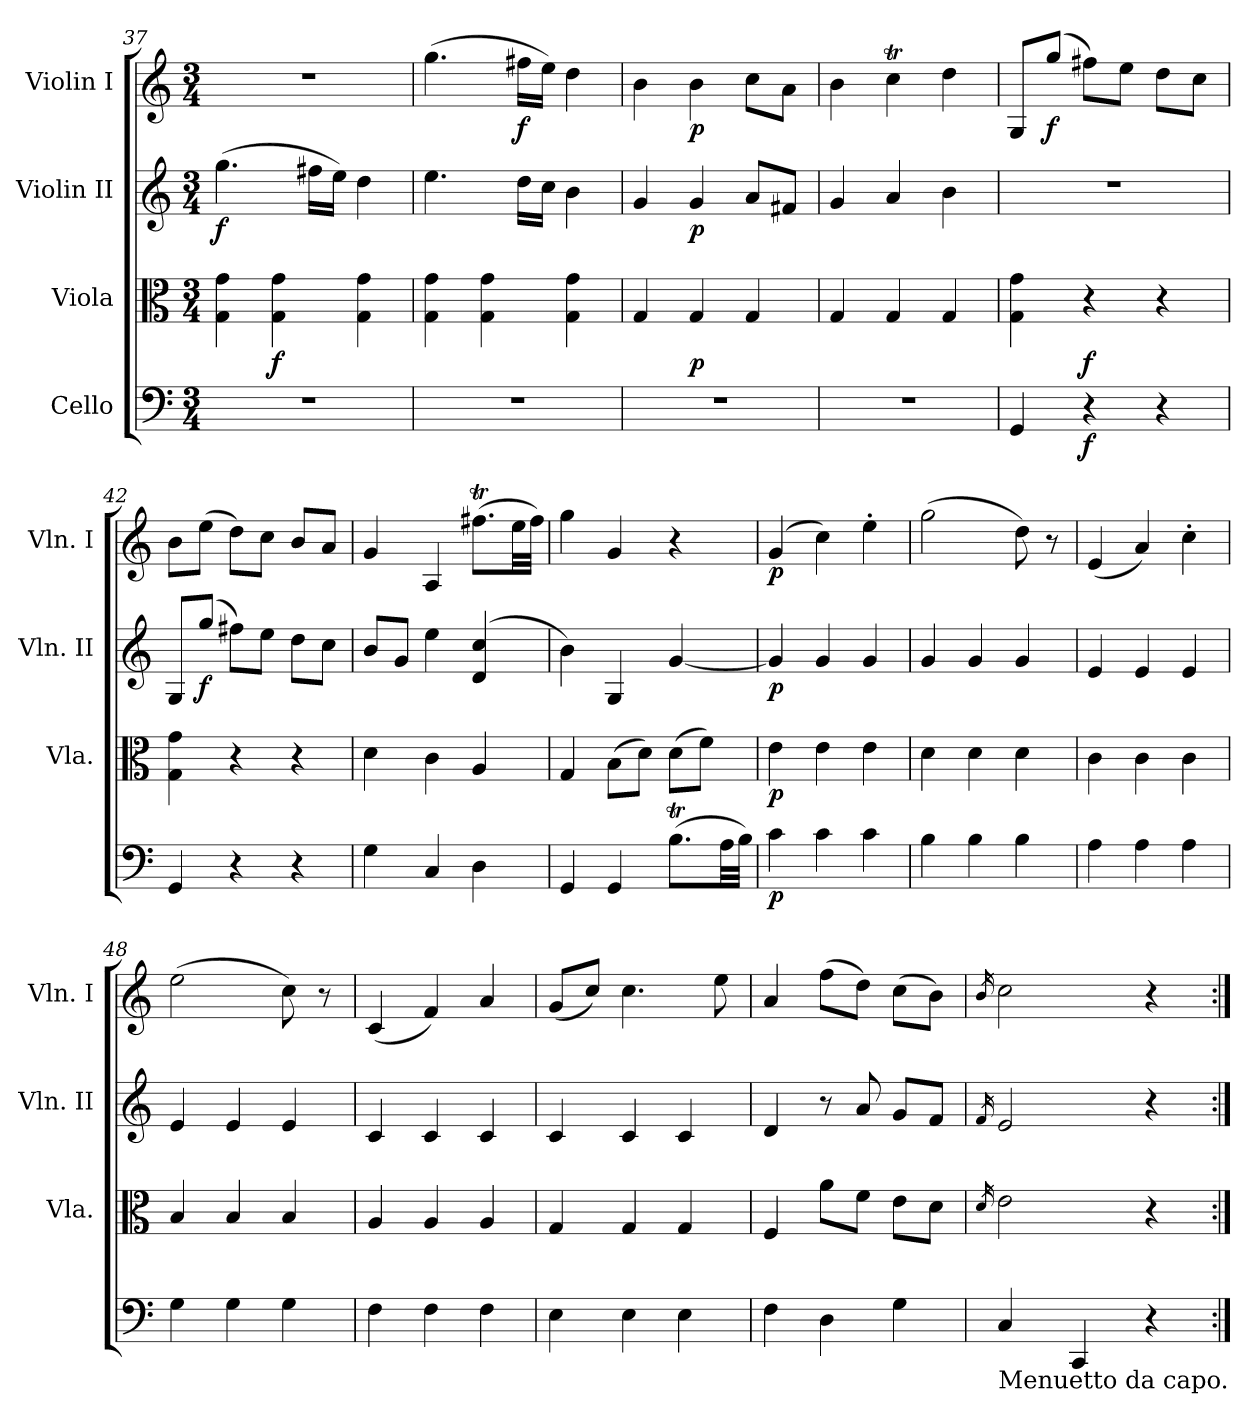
**kern	**dynam	**kern	**dynam	**kern	**dynam	**kern	**dynam
*part4	*part4	*part3	*part3	*part2	*part2	*part1	*part1
*staff4	*staff4	*staff3	*staff3	*staff2	*staff2	*staff1	*staff1
*I"Cello	*	*I"Viola	*	*I"Violin II	*	*I"Violin I	*
*	*	*I'Vla.	*	*I'Vln. II	*	*I'Vln. I	*
*clefF4	*	*clefC3	*	*clefG2	*	*clefG2	*
*k[]	*	*k[]	*	*k[]	*	*k[]	*
*C:	*	*C:	*	*C:	*	*C:	*
*M3/4	*	*M3/4	*	*M3/4	*	*M3/4	*
=37	=37	=37	=37	=37	=37	=37	=37
!	!	!	!	!	!LO:DY:b	!	!
2.r	.	4G\ 4g\	.	(4.gg\	f	2.r	.
!	!	!	!LO:DY:b	!	!	!	!
.	.	4G\ 4g\	f	.	.	.	.
.	.	.	.	16ff#X\LL	.	.	.
.	.	.	.	16ee\JJ)	.	.	.
.	.	4G\ 4g\	.	4dd\	.	.	.
=38	=38	=38	=38	=38	=38	=38	=38
2.r	.	4G\ 4g\	.	4.ee\	.	(4.gg\	.
.	.	4G\ 4g\	.	.	.	.	.
!	!	!	!	!	!	!	!LO:DY:b
.	.	.	.	16dd\LL	.	16ff#X\LL	f
.	.	.	.	16cc\JJ	.	16ee\JJ)	.
.	.	4G\ 4g\	.	4b\	.	4dd\	.
=39	=39	=39	=39	=39	=39	=39	=39
2.r	.	4G/	.	4g/	.	4b\	.
!	!	!	!LO:DY:b	!	!LO:DY:b	!	!LO:DY:b
.	.	4G/	p	4g/	p	4b\	p
.	.	4G/	.	8a/L	.	8cc\L	.
.	.	.	.	8f#X/J	.	8a\J	.
=40	=40	=40	=40	=40	=40	=40	=40
2.r	.	4G/	.	4g/	.	4b\	.
.	.	4G/	.	4a/	.	4ccT\	.
.	.	4G/	.	4b\	.	4dd\	.
=41	=41	=41	=41	=41	=41	=41	=41
4GG/	.	4G\ 4g\	.	2.r	.	8G/L	.
!	!	!	!	!	!	!	!LO:DY:b
.	.	.	.	.	.	(8gg/J	f
!	!LO:DY:b	!	!LO:DY:b	!	!	!	!
4r	f	4r	f	.	.	8ff#X\L)	.
.	.	.	.	.	.	8ee\J	.
4r	.	4r	.	.	.	8dd\L	.
.	.	.	.	.	.	8cc\J	.
=42	=42	=42	=42	=42	=42	=42	=42
4GG/	.	4G\ 4g\	.	8G/L	.	8b\L	.
!	!	!	!	!	!LO:DY:b	!	!
.	.	.	.	(8gg/J	f	(8ee\J	.
4r	.	4r	.	8ff#X\L)	.	8dd\L)	.
.	.	.	.	8ee\J	.	8cc\J	.
4r	.	4r	.	8dd\L	.	8b/L	.
.	.	.	.	8cc\J	.	8a/J	.
=43	=43	=43	=43	=43	=43	=43	=43
4G\	.	4d\	.	8b/L	.	4g/	.
.	.	.	.	8g/J	.	.	.
4C/	.	4c\	.	4ee\	.	4A/	.
4D\	.	4A/	.	(4d/ 4cc/	.	(8.ff#Xt\L	.
.	.	.	.	.	.	32ee\LL	.
.	.	.	.	.	.	32ff#\JJJ)	.
=44	=44	=44	=44	=44	=44	=44	=44
4GG/	.	4G/	.	4b\)	.	4gg\	.
4GG/	.	(8B\L	.	4G/	.	4g/	.
.	.	8d\J)	.	.	.	.	.
(8.Bt\L	.	(8d\L	.	[4g/	.	4r	.
.	.	8f\J)	.	.	.	.	.
32A\LL	.	.	.	.	.	.	.
32B\JJJ)	.	.	.	.	.	.	.
=45	=45	=45	=45	=45	=45	=45	=45
!	!LO:DY:b	!	!LO:DY:b	!	!LO:DY:b	!	!LO:DY:b
4c\	p	4e\	p	4g/]	p	(4g/	p
4c\	.	4e\	.	4g/	.	4cc\)	.
4c\	.	4e\	.	4g/	.	4ee'\	.
=46	=46	=46	=46	=46	=46	=46	=46
4B\	.	4d\	.	4g/	.	(2gg\	.
4B\	.	4d\	.	4g/	.	.	.
4B\	.	4d\	.	4g/	.	8dd\)	.
.	.	.	.	.	.	8r	.
=47	=47	=47	=47	=47	=47	=47	=47
4A\	.	4c\	.	4e/	.	(4e/	.
4A\	.	4c\	.	4e/	.	4a/)	.
4A\	.	4c\	.	4e/	.	4cc'\	.
=48	=48	=48	=48	=48	=48	=48	=48
4G\	.	4B/	.	4e/	.	(2ee\	.
4G\	.	4B/	.	4e/	.	.	.
4G\	.	4B/	.	4e/	.	8cc\)	.
.	.	.	.	.	.	8r	.
=49	=49	=49	=49	=49	=49	=49	=49
4F\	.	4A/	.	4c/	.	(4c/	.
4F\	.	4A/	.	4c/	.	4f/)	.
4F\	.	4A/	.	4c/	.	4a/	.
=50	=50	=50	=50	=50	=50	=50	=50
4E\	.	4G/	.	4c/	.	(8g/L	.
.	.	.	.	.	.	8cc/J)	.
4E\	.	4G/	.	4c/	.	4.cc\	.
4E\	.	4G/	.	4c/	.	.	.
.	.	.	.	.	.	8ee\	.
=51	=51	=51	=51	=51	=51	=51	=51
4F\	.	4F/	.	4d/	.	4a/	.
4D\	.	8a\L	.	8r	.	(8ff\L	.
.	.	8f\J	.	8a/	.	8dd\J)	.
4G\	.	8e\L	.	8g/L	.	(8cc\L	.
.	.	8d\J	.	8f/J	.	8b\J)	.
=52	=52	=52	=52	=52	=52	=52	=52
.	.	16qd/	.	16qf/	.	16qb/	.
!LO:TX:b:t=Menuetto da capo.	!	!	!	!	!	!	!
4C/	.	2e\	.	2e/	.	2cc\	.
4CC/	.	.	.	.	.	.	.
4r	.	4r	.	4r	.	4r	.
=:|!	=:|!	=:|!	=:|!	=:|!	=:|!	=:|!	=:|!
*-	*-	*-	*-	*-	*-	*-	*-
